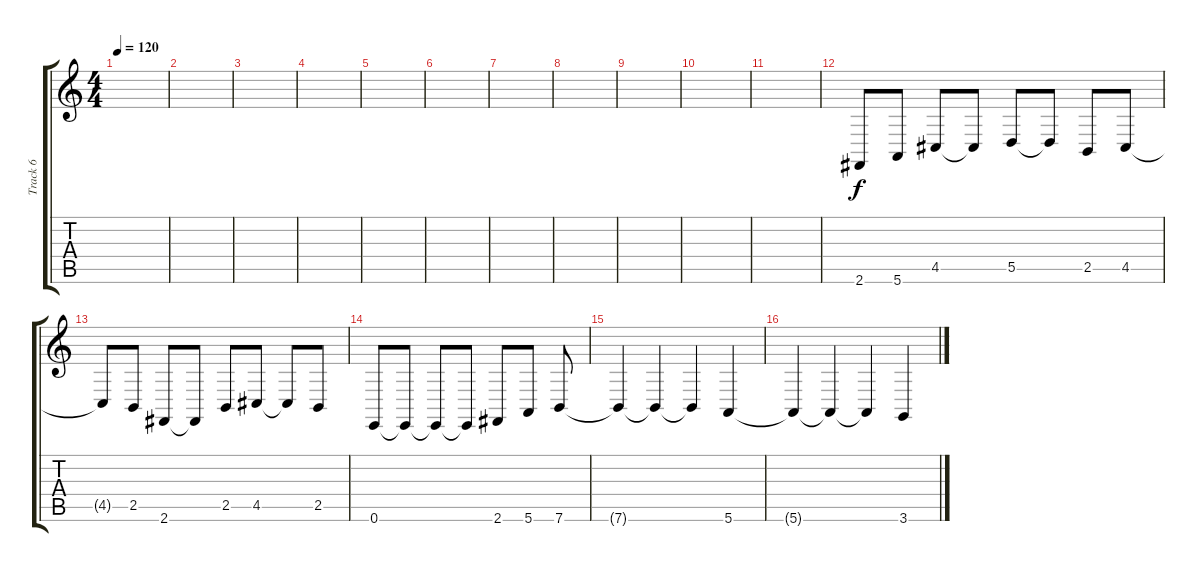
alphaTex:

\track ("Track 6" "Track 6") {instrument stringensemble1}
\staff {score tabs}
\tuning (E4 B3 G3 D3 A2 E2) {hide}
\ts (4 4)
\tempo 120
\clef g2
\ks c
|
|
|
|
|
|
|
|
|
|
|
2.6.8 5.6.8 4.5.8 4.5{t}.8 5.5.8 5.5{t}.8 2.5.8 4.5.8 |
4.5{t}.8 2.5.8 2.6.8 2.6{t}.8 2.5.8 4.5.8 4.5{t}.8 2.5.8 |
0.6.8 0.6{t}.8 0.6{t}.8 0.6{t}.8 2.6.8 5.6.8 7.6.8 |
7.6{t}.4 7.6{t}.4 7.6{t}.4 5.6.4 |
5.6{t}.4 5.6{t}.4 5.6{t}.4 3.6.4
